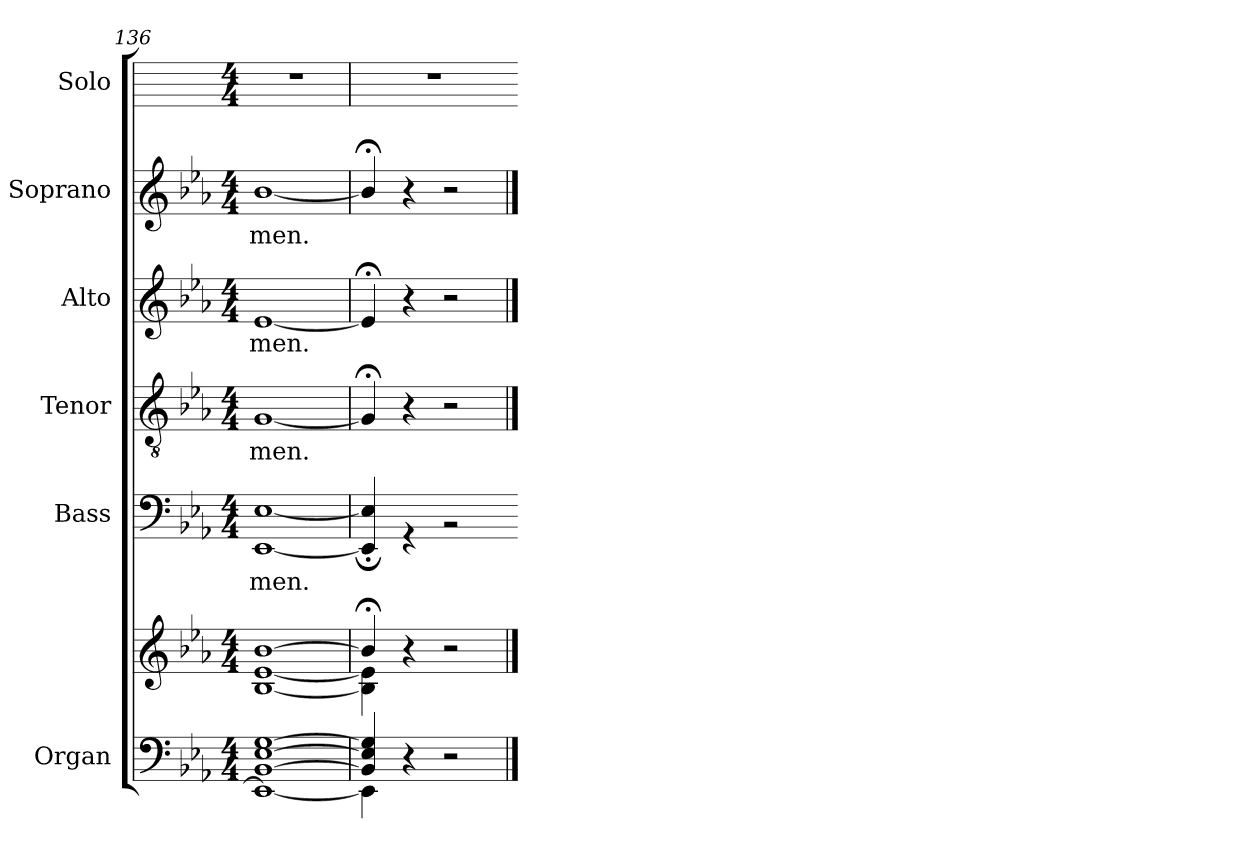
**kern	**kern	**kern	**text	**kern	**text	**kern	**text	**kern	**text	**kern
*part6	*part6	*part5	*part5	*part4	*part4	*part3	*part3	*part2	*part2	*part1
*staff7	*staff6	*staff5	*staff5	*staff4	*staff4	*staff3	*staff3	*staff2	*staff2	*staff1
*I"Organ	*	*I"Bass	*	*I"Tenor	*	*I"Alto	*	*I"Soprano	*	*I"Solo
*	*	*I'B	*	*I'T	*	*I'A	*	*I'S	*	*I'S
*clefF4	*clefG2	*clefF4	*	*clefGv2	*	*clefG2	*	*clefG2	*	*
*k[b-e-a-]	*k[b-e-a-]	*k[b-e-a-]	*	*k[b-e-a-]	*	*k[b-e-a-]	*	*k[b-e-a-]	*	*
*E-:	*E-:	*E-:	*	*E-:	*	*E-:	*	*E-:	*	*
*M4/4	*M4/4	*M4/4	*	*M4/4	*	*M4/4	*	*M4/4	*	*M4/4
=136	=136	=136	=136	=136	=136	=136	=136	=136	=136	=136
*^	*^	*^	*	*	*	*	*	*	*	*
!	!	!	!	!	!	!LO:LY:b	!	!LO:LY:b	!	!LO:LY:b	!	!LO:LY:b	!
[1BB-/ [1E-/ [1G/	1EE-\_	[1b-/	[1B-\ [1e-\	1ryy	[1EE-/ [1E-/	men.	[1G/	men.	[1e-/	men.	[1b-/	men.	1r
=137	=137	=137	=137	=137	=137	=137	=137	=137	=137	=137	=137	=137	=137
4BB-/] 4E-/] 4G/]	4EE-\]	4b-;</]	4B-\] 4e-\]	1ryy	4EE-/];< 4E-/];<	.	4G;</]	.	4e-;</]	.	4b-;</]	.	1r
2.ryy	4r	4r	2.ryy	.	4r	.	4r	.	4r	.	4r	.	.
.	2r	2r	.	.	2r	.	2r	.	2r	.	2r	.	.
*v	*v	*	*	*v	*v	*	*	*	*	*	*	*	*
*	*v	*v	*	*	*	*	*	*	*	*	*
==	==	==	=	==	=	==	=	==	=	=
*-	*-	*-	*-	*-	*-	*-	*-	*-	*-	*-
